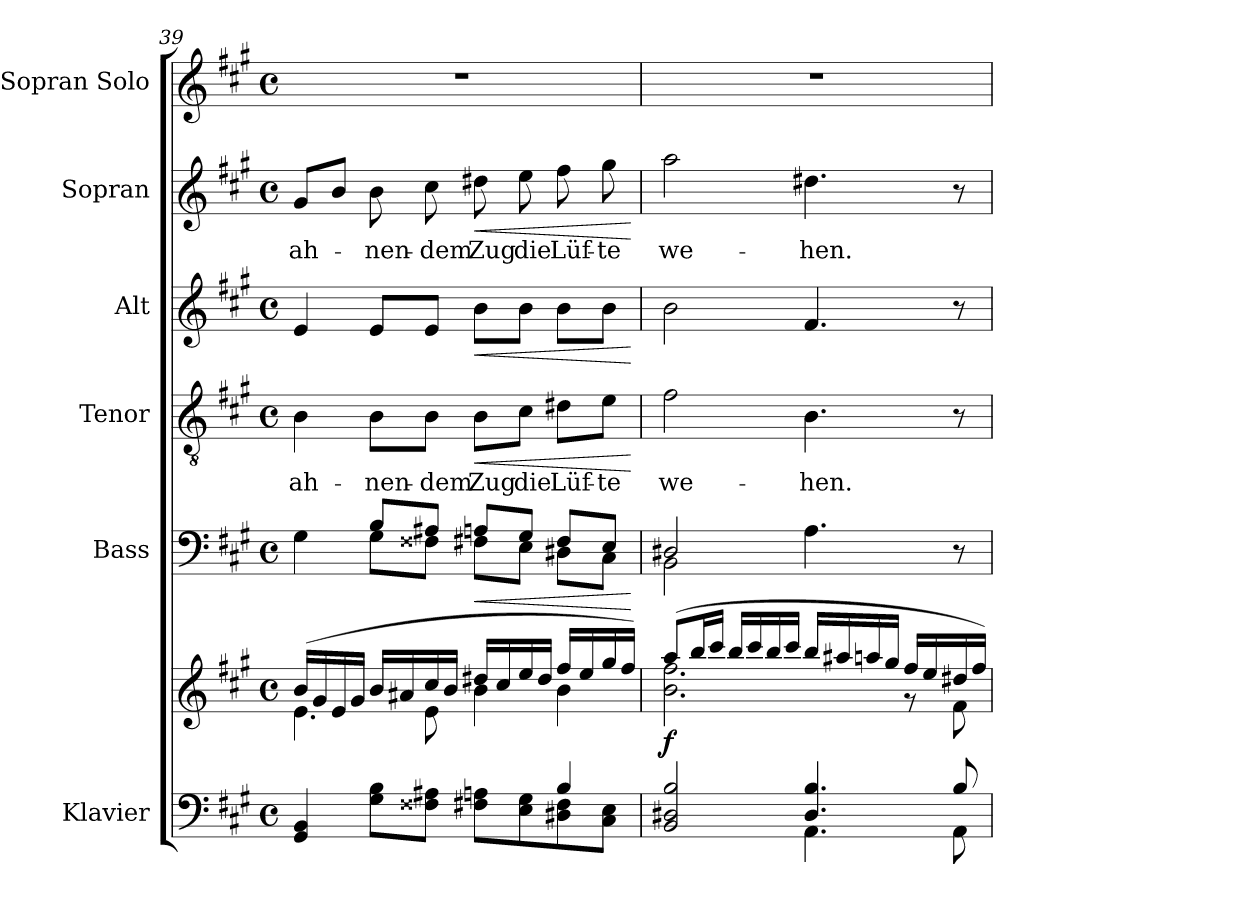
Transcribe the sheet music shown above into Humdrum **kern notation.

**kern	**kern	**dynam	**kern	**dynam	**kern	**text	**dynam	**kern	**dynam	**kern	**text	**dynam	**kern
*part6	*part6	*part6	*part5	*part5	*part4	*part4	*part4	*part3	*part3	*part2	*part2	*part2	*part1
*staff7	*staff6	*staff6/7	*staff5	*staff5	*staff4	*staff4	*staff4	*staff3	*staff3	*staff2	*staff2	*staff2	*staff1
*I"Klavier	*	*	*I"Bass	*	*I"Tenor	*	*	*I"Alt	*	*I"Sopran	*	*	*I"Sopran Solo
*	*	*	*I'B	*	*I'T	*	*	*I'A	*	*I'S	*	*	*
*clefF4	*clefG2	*	*clefF4	*	*clefGv2	*	*	*clefG2	*	*clefG2	*	*	*clefG2
*k[f#c#g#]	*k[f#c#g#]	*	*k[f#c#g#]	*	*k[f#c#g#]	*	*	*k[f#c#g#]	*	*k[f#c#g#]	*	*	*k[f#c#g#]
*M4/4	*M4/4	*	*M4/4	*	*M4/4	*	*	*M4/4	*	*M4/4	*	*	*M4/4
*met(c)	*met(c)	*	*met(c)	*	*met(c)	*	*	*met(c)	*	*met(c)	*	*	*met(c)
=39	=39	=39	=39	=39	=39	=39	=39	=39	=39	=39	=39	=39	=39
*^	*^	*	*^	*	*	*	*	*	*	*	*	*	*
!	!	!	!	!	!	!	!	!	!LO:LY:b	!	!	!	!	!LO:LY:b	!	!
4GG#/ 4BB/	4ryy	(16b/LL	4.e\	.	4G#\	4ryy	.	4B\	ah-	.	4e/	.	8g#/L	ah-	.	1r
.	.	16g#/	.	.	.	.	.	.	.	.	.	.	.	.	.	.
.	.	16e/	.	.	.	.	.	.	.	.	.	.	8b/J	.	.	.
.	.	16g#/JJ	.	.	.	.	.	.	.	.	.	.	.	.	.	.
!	!	!	!	!	!	!	!	!	!LO:LY:b	!	!	!	!	!LO:LY:b	!	!
2rAyy	8G#\ 8B\L	16b/LL	.	.	8B/L	8G#\L	.	8B\L	-nen-	.	8e/L	.	8b\	-nen-	.	.
.	.	16a#X/	.	.	.	.	.	.	.	.	.	.	.	.	.	.
!	!	!	!	!	!	!	!	!	!LO:LY:b	!	!	!	!	!LO:LY:b	!	!
.	8F##X\ 8A#X\J	16cc#/	8e\	.	8A#X/J	8F##X\J	.	8B\J	-dem	.	8e/J	.	8cc#\	-dem	.	.
.	.	16b/JJ	.	.	.	.	.	.	.	.	.	.	.	.	.	.
!	!	!	!	!	!	!	!LO:HP:b	!	!LO:LY:b	!LO:HP:b	!	!LO:HP:b	!	!LO:LY:b	!LO:HP:b	!
.	8F#X\ 8An\L	16dd#X/LL	4b\	.	8An/L	8F#X\L	<	8B\L	Zug	<	8b\L	<	8dd#X\	Zug	<	.
.	.	16cc#/	.	.	.	.	.	.	.	.	.	.	.	.	.	.
!	!	!	!	!	!	!	!	!	!LO:LY:b	!	!	!	!	!LO:LY:b	!	!
.	8E\ 8G#\	16ee/	.	.	8G#/J	8E\J	.	8c#\J	die	.	8b\J	.	8ee\	die	.	.
.	.	16dd#/JJ	.	.	.	.	.	.	.	.	.	.	.	.	.	.
!	!	!	!	!	!	!	!	!	!LO:LY:b	!	!	!	!	!LO:LY:b	!	!
4B/	8D#X\ 8F#\	16ff#/LL	4b\	.	8F#/L	8D#X\L	.	8d#X\L	Lüf-	.	8b\L	.	8ff#\	Lüf-	.	.
.	.	16ee/	.	.	.	.	.	.	.	.	.	.	.	.	.	.
!	!	!	!	!	!	!	!	!	!LO:LY:b	!	!	!	!	!LO:LY:b	!	!
.	8C#\ 8E\J	16gg#/	.	.	8E/J	8C#\J	.	8e\J	-te	.	8b\J	.	8gg#\	-te	.	.
.	.	16ff#/JJ)	.	.	.	.	.	.	.	.	.	.	.	.	.	.
*v	*v	*	*	*	*v	*v	*	*	*	*	*	*	*	*	*	*
*	*v	*v	*	*	*	*	*	*	*	*	*	*	*	*
.	.	.	.	[	.	.	[	.	[	.	.	[	.
=40	=40	=40	=40	=40	=40	=40	=40	=40	=40	=40	=40	=40	=40
*^	*^	*	*^	*	*	*	*	*	*	*	*	*	*
!	!	!	!	!LO:DY:a=2	!	!	!	!	!LO:LY:b	!	!	!	!	!LO:LY:b	!	!
2BB/ 2D#X/ 2B/	2ryy	(8aa/L	2.b\ 2.ff#\	f	2D#X/	2BB\	.	2f#\	we-	.	2b\	.	2aa\	we-	.	1r
.	.	16bb/L	.	.	.	.	.	.	.	.	.	.	.	.	.	.
.	.	16ccc#/JJ	.	.	.	.	.	.	.	.	.	.	.	.	.	.
.	.	16bb/LL	.	.	.	.	.	.	.	.	.	.	.	.	.	.
.	.	16ccc#/	.	.	.	.	.	.	.	.	.	.	.	.	.	.
.	.	16bb/	.	.	.	.	.	.	.	.	.	.	.	.	.	.
.	.	16ccc#/JJ	.	.	.	.	.	.	.	.	.	.	.	.	.	.
!	!	!	!	!	!	!	!	!	!LO:LY:b	!	!	!	!	!LO:LY:b	!	!
4.D#/ 4.B/	4.AA\	16bb/LL	.	.	4.A\	2ryy	.	4.B\	-hen.	.	4.f#/	.	4.dd#X\	-hen.	.	.
.	.	16aa#X/	.	.	.	.	.	.	.	.	.	.	.	.	.	.
.	.	16aan/	.	.	.	.	.	.	.	.	.	.	.	.	.	.
.	.	16gg#/JJ	.	.	.	.	.	.	.	.	.	.	.	.	.	.
.	.	16ff#/LL	8r	.	.	.	.	.	.	.	.	.	.	.	.	.
.	.	16ee/	.	.	.	.	.	.	.	.	.	.	.	.	.	.
8B/	8AA\	16dd#X/	8f#\	.	8r	.	.	8r	.	.	8r	.	8r	.	.	.
.	.	16ff#/JJ)	.	.	.	.	.	.	.	.	.	.	.	.	.	.
*v	*v	*	*	*	*v	*v	*	*	*	*	*	*	*	*	*	*
*	*v	*v	*	*	*	*	*	*	*	*	*	*	*	*
=	=	=	=	=	=	=	=	=	=	=	=	=	=
*-	*-	*-	*-	*-	*-	*-	*-	*-	*-	*-	*-	*-	*-
